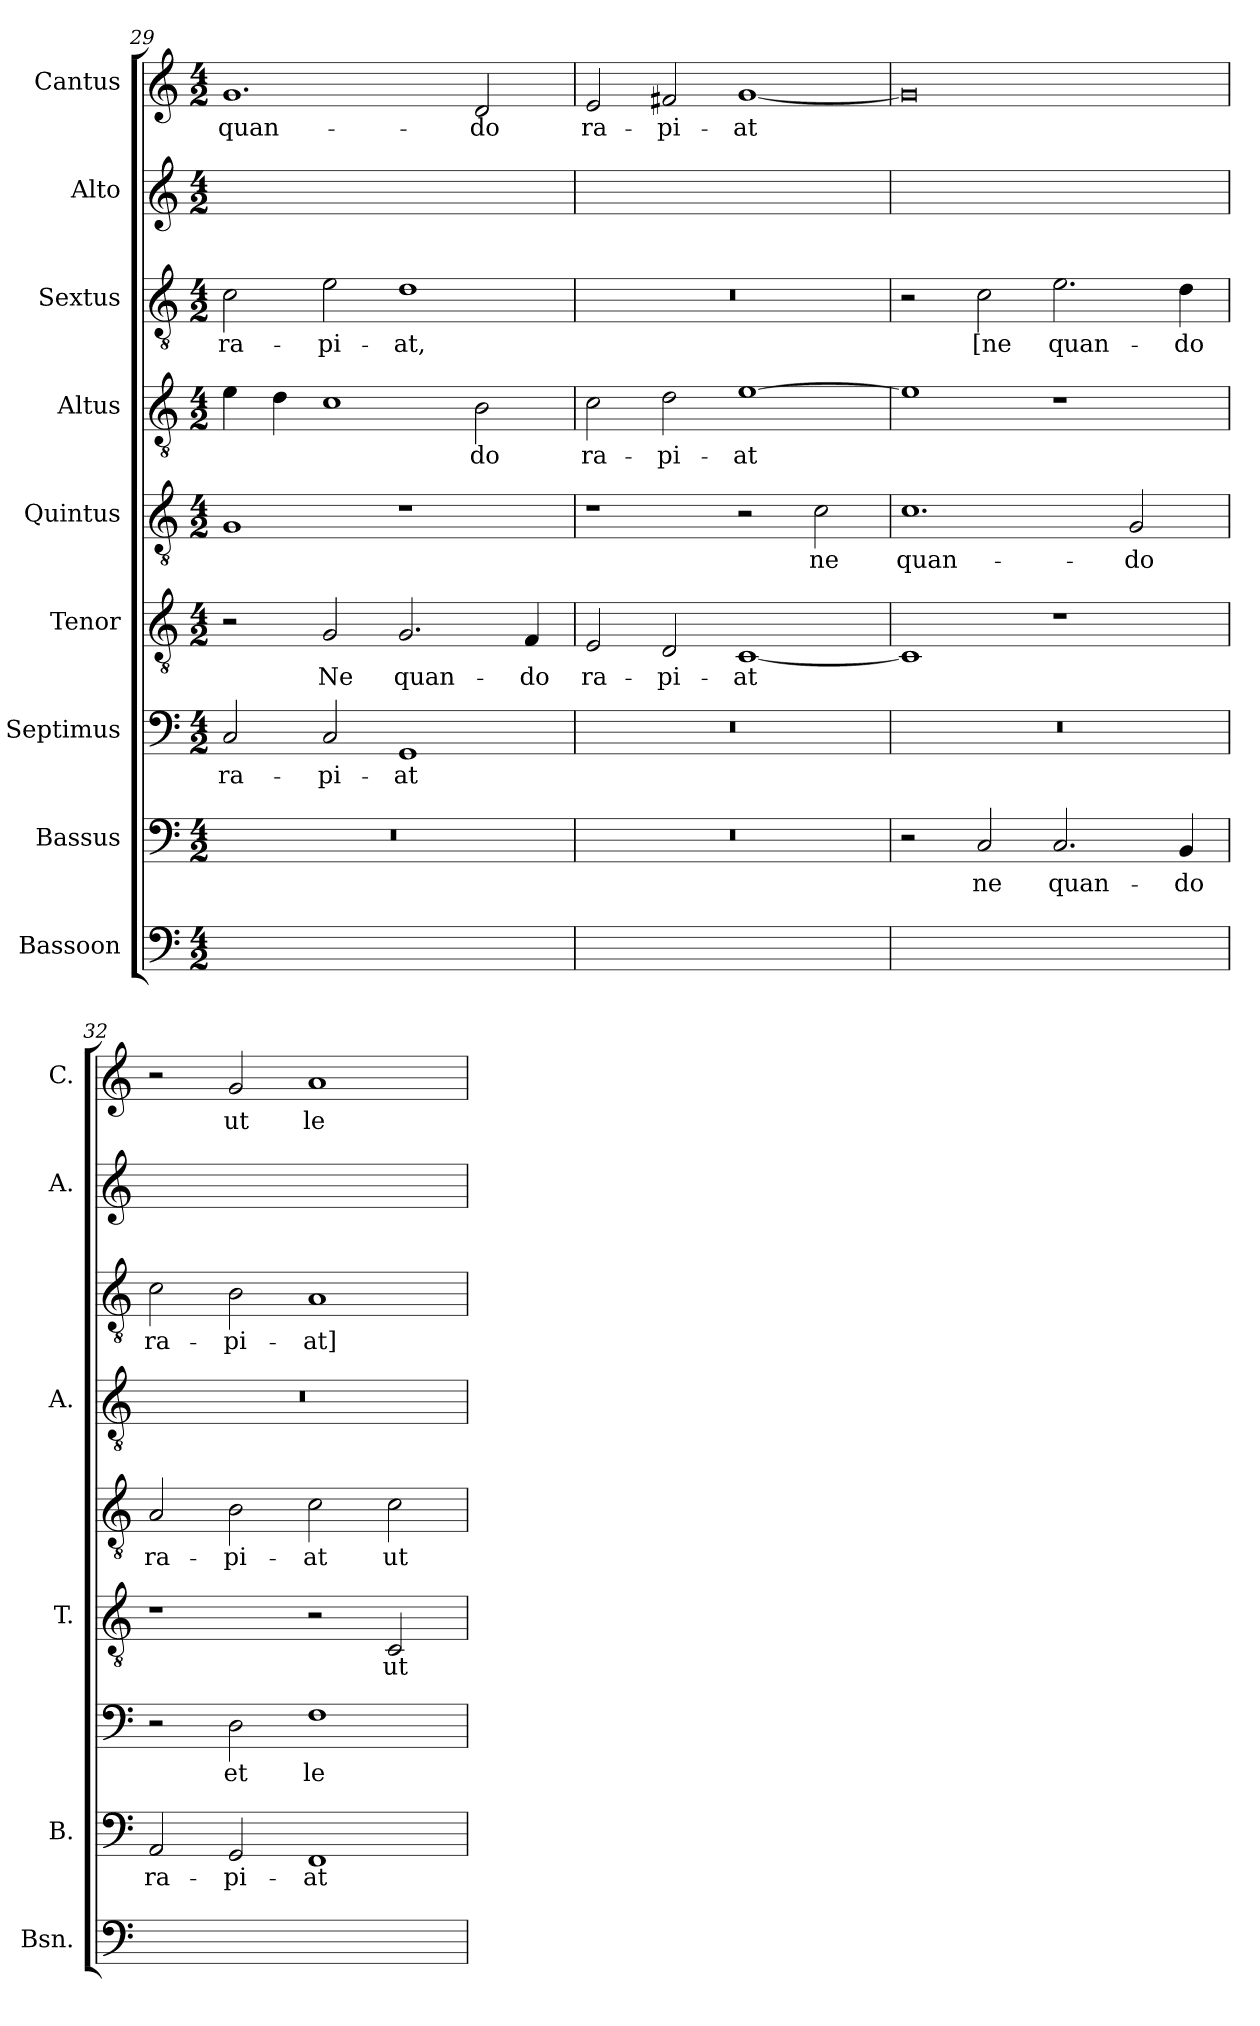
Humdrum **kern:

**kern	**text	**kern	**text	**kern	**text	**kern	**text	**kern	**text	**kern	**text	**kern	**text	**kern	**text	**kern	**text
*part9	*part9	*part8	*part8	*part7	*part7	*part6	*part6	*part5	*part5	*part4	*part4	*part3	*part3	*part2	*part2	*part1	*part1
*staff9	*staff9	*staff8	*staff8	*staff7	*staff7	*staff6	*staff6	*staff5	*staff5	*staff4	*staff4	*staff3	*staff3	*staff2	*staff2	*staff1	*staff1
*I"Bassoon	*	*I"Bassus	*	*I"Septimus	*	*I"Tenor	*	*I"Quintus	*	*I"Altus	*	*I"Sextus	*	*I"Alto	*	*I"Cantus	*
*I'Bsn.	*	*I'B.	*	*	*	*I'T.	*	*	*	*I'A.	*	*	*	*I'A.	*	*I'C.	*
*clefF4	*	*clefF4	*	*clefF4	*	*clefGv2	*	*clefGv2	*	*clefGv2	*	*clefGv2	*	*clefG2	*	*clefG2	*
*	*	*	*	*	*	*ITrd7c12	*	*ITrd7c12	*	*ITrd7c12	*	*ITrd7c12	*	*	*	*	*
*k[]	*	*k[]	*	*k[]	*	*k[]	*	*k[]	*	*k[]	*	*k[]	*	*k[]	*	*k[]	*
*C:	*	*C:	*	*C:	*	*C:	*	*C:	*	*C:	*	*C:	*	*C:	*	*C:	*
*M4/2	*	*M4/2	*	*M4/2	*	*M4/2	*	*M4/2	*	*M4/2	*	*M4/2	*	*M4/2	*	*M4/2	*
=29	=29	=29	=29	=29	=29	=29	=29	=29	=29	=29	=29	=29	=29	=29	=29	=29	=29
!	!	!LO:N:vis=1	!	!	!LO:LY:b	!	!	!	!	!	!	!	!LO:LY:b	!	!	!	!LO:LY:b
0ryy	.	0r	.	2C/	ra-	2r	.	1GG	.	4E\	.	2C\	ra-	1.gyy	quan-	1.g	quan-
.	.	.	.	.	.	.	.	.	.	4D\	.	.	.	.	.	.	.
!	!	!	!	!	!LO:LY:b	!	!LO:LY:b	!	!	!	!	!	!LO:LY:b	!	!	!	!
.	.	.	.	2C/	-pi-	2GG/	Ne	.	.	1C	.	2E\	-pi-	.	.	.	.
!	!	!	!	!	!LO:LY:b	!	!LO:LY:b	!	!	!	!	!	!LO:LY:b	!	!	!	!
.	.	.	.	1GG	-at	2.GG/	quan-	1r	.	.	.	1D	-at,	.	.	.	.
!	!	!	!	!	!	!	!	!	!	!	!LO:LY:b	!	!	!	!	!	!LO:LY:b
.	.	.	.	.	.	.	.	.	.	2BB\	-do	.	.	2d/yy	-do	2d/	-do
!	!	!	!	!	!	!	!LO:LY:b	!	!	!	!	!	!	!	!	!	!
.	.	.	.	.	.	4FF/	-do	.	.	.	.	.	.	.	.	.	.
!!LO:LB:g=z
=30	=30	=30	=30	=30	=30	=30	=30	=30	=30	=30	=30	=30	=30	=30	=30	=30	=30
!	!	!LO:N:vis=1	!	!LO:N:vis=1	!	!	!LO:LY:b	!	!	!	!LO:LY:b	!LO:N:vis=1	!	!	!	!	!LO:LY:b
0ryy	.	0r	.	0r	.	2EE/	ra-	1r	.	2C\	ra-	0r	.	2e/yy	ra-	2e/	ra-
!	!	!	!	!	!	!	!LO:LY:b	!	!	!	!LO:LY:b	!	!	!	!	!	!LO:LY:b
.	.	.	.	.	.	2DD/	-pi-	.	.	2D\	-pi-	.	.	2f#/yy	-pi-	2f#X/	-pi-
!	!	!	!	!	!	!	!LO:LY:b	!	!	!	!LO:LY:b	!	!	!	!	!	!LO:LY:b
.	.	.	.	.	.	[<1CC	-at	2r	.	[>1E	-at	.	.	[<1gyy	-at	[<1g	-at
!	!	!	!	!	!	!	!	!	!LO:LY:b	!	!	!	!	!	!	!	!
.	.	.	.	.	.	.	.	2C\	ne	.	.	.	.	.	.	.	.
=31	=31	=31	=31	=31	=31	=31	=31	=31	=31	=31	=31	=31	=31	=31	=31	=31	=31
!	!	!	!	!LO:N:vis=1	!	!	!	!	!LO:LY:b	!	!	!	!	!	!	!	!
2ryy	.	2r	.	0r	.	1CC]	.	1.C	quan-	1E]	.	2r	.	0gyy]	.	0g]	.
!	!	!	!LO:LY:b	!	!	!	!	!	!	!	!	!	!LO:LY:b	!	!	!	!
2C/yy	ne	2C/	ne	.	.	.	.	.	.	.	.	2C\	[ne	.	.	.	.
!	!	!	!LO:LY:b	!	!	!	!	!	!	!	!	!	!LO:LY:b	!	!	!	!
2.C/yy	quan-	2.C/	quan-	.	.	1r	.	.	.	1r	.	2.E\	quan-	.	.	.	.
!	!	!	!	!	!	!	!	!	!LO:LY:b	!	!	!	!	!	!	!	!
.	.	.	.	.	.	.	.	2GG/	-do	.	.	.	.	.	.	.	.
!	!	!	!LO:LY:b	!	!	!	!	!	!	!	!	!	!LO:LY:b	!	!	!	!
4BB/yy	-do	4BB/	-do	.	.	.	.	.	.	.	.	4D\	-do	.	.	.	.
=32	=32	=32	=32	=32	=32	=32	=32	=32	=32	=32	=32	=32	=32	=32	=32	=32	=32
!	!	!	!LO:LY:b	!	!	!	!	!	!LO:LY:b	!LO:N:vis=1	!	!	!LO:LY:b	!	!	!	!
2AA/yy	ra-	2AA/	ra-	2r	.	1r	.	2AA/	ra-	0r	.	2C\	ra-	2ryy	.	2r	.
!	!	!	!LO:LY:b	!	!LO:LY:b	!	!	!	!LO:LY:b	!	!	!	!LO:LY:b	!	!	!	!LO:LY:b
2GG/yy	-pi-	2GG/	-pi-	2D\	et	.	.	2BB\	-pi-	.	.	2BB\	-pi-	2g/yy	ut	2g/	ut
!	!	!	!LO:LY:b	!	!LO:LY:b	!	!	!	!LO:LY:b	!	!	!	!LO:LY:b	!	!	!	!LO:LY:b
1FFyy	-at	1FF	-at	1F	le-	2r	.	2C\	-at	.	.	1AA	-at]	1ayy	le-	1a	le-
!	!	!	!	!	!	!	!LO:LY:b	!	!LO:LY:b	!	!	!	!	!	!	!	!
.	.	.	.	.	.	2CC/	ut	2C\	ut	.	.	.	.	.	.	.	.
=	=	=	=	=	=	=	=	=	=	=	=	=	=	=	=	=	=
*-	*-	*-	*-	*-	*-	*-	*-	*-	*-	*-	*-	*-	*-	*-	*-	*-	*-
